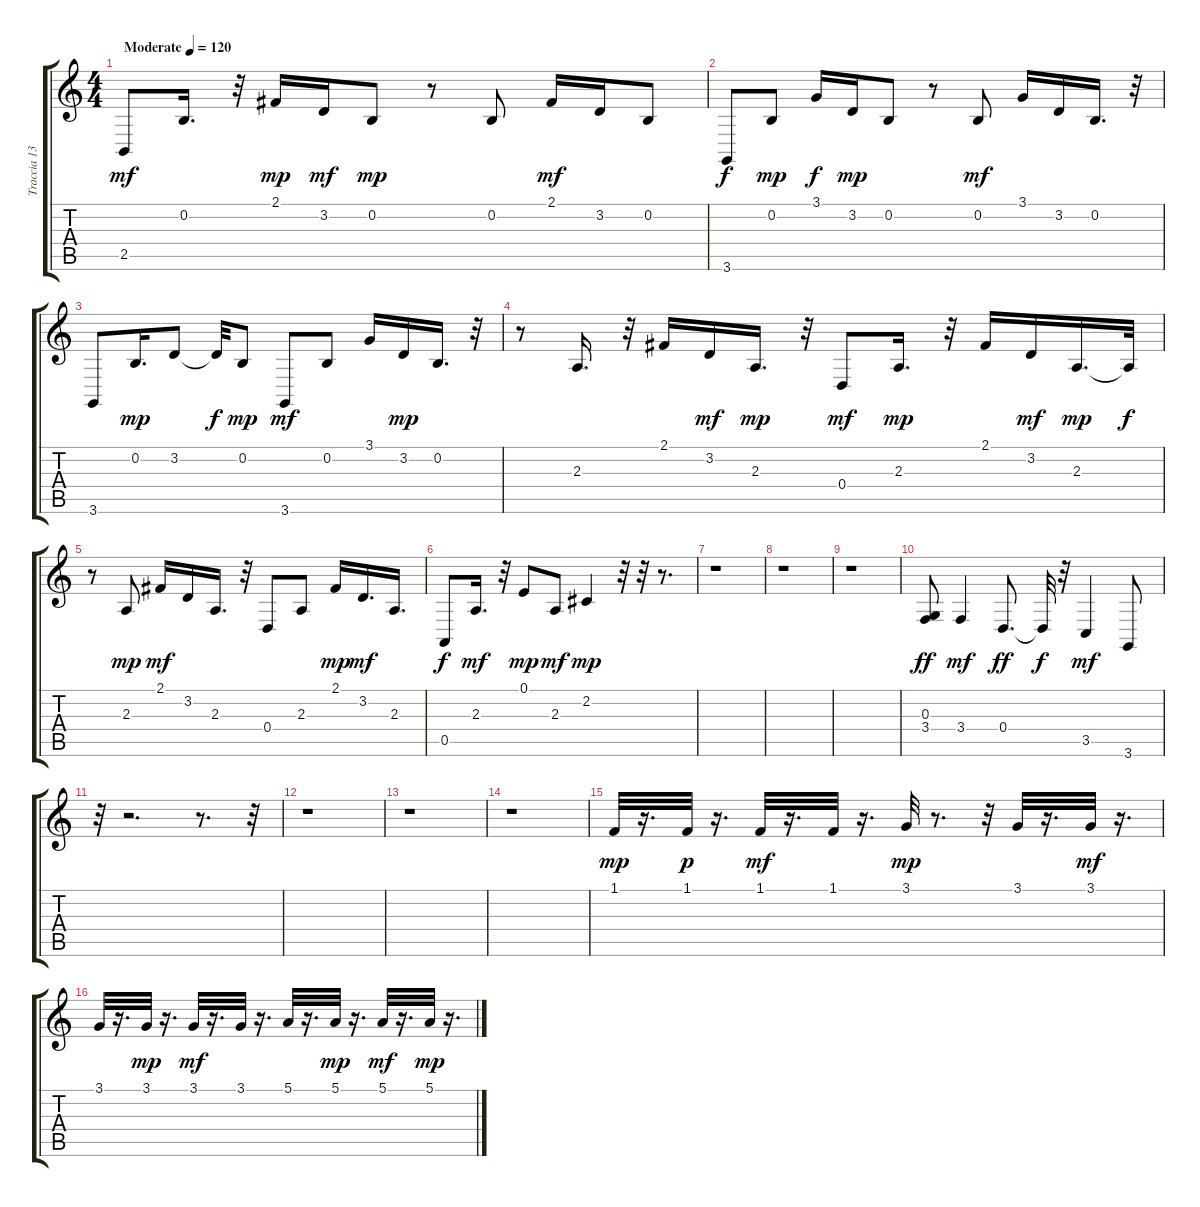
\track ("Traccia 13" "Traccia 13") {instrument lead5charang}
\staff {score tabs}
\tuning (E4 B3 G3 D3 A2 E2) {hide}
\ts (4 4)
\tempo (120 "Moderate")
\clef g2
\ks c
2.5.8{dy mf instrument lead5charang} 0.2.16{d} r.32 2.1.16{dy mp} 3.2.16{dy mf} 0.2.8{dy mp} r.8 0.2.8 2.1.16{dy mf} 3.2.16 0.2.8 |
3.6.8{dy f} 0.2.8{dy mp} 3.1.16{dy f} 3.2.16{dy mp} 0.2.8 r.8 0.2.8{dy mf} 3.1.16 3.2.16 0.2.16{d} r.32 |
3.6.8 0.2.16{d dy mp} 3.2.8 3.2{t}.32{dy f} 0.2.8{dy mp} 3.6.8{dy mf} 0.2.8 3.1.16 3.2.16{dy mp} 0.2.16{d} r.32 |
r.8 2.3.16{d} r.32 2.1.16 3.2.16{dy mf} 2.3.16{d dy mp} r.32 0.4.8{dy mf} 2.3.16{d dy mp} r.32 2.1.16 3.2.16{dy mf} 2.3.16{d dy mp} 2.3{t}.32{dy f} |
r.8 2.3.8{dy mp} 2.1.16{dy mf} 3.2.16 2.3.16{d} r.32 0.4.8 2.3.8 2.1.16{dy mp} 3.2.16{d dy mf} 2.3.16{d} |
0.5.8{dy f} 2.3.16{d dy mf} r.32 0.1.8{dy mp} 2.3.8{dy mf} 2.2.4{dy mp} r.32 r.32 r.8{d} |
r.1 |
r.1 |
r.1 |
(0.3 3.4).8{dy ff} 3.4.4{dy mf} 0.4.8{d dy ff} 0.4{t}.32{dy f} r.32 3.5.4{dy mf} 3.6.8 |
r.32 r.2{d} r.8{d} r.32 |
r.1 |
r.1 |
r.1 |
1.1.32{dy mp} r.16{d} 1.1.32{dy p} r.16{d} 1.1.32{dy mf} r.16{d} 1.1.32 r.16{d} 3.1.32{dy mp} r.8{d} r.32 3.1.32 r.16{d} 3.1.32{dy mf} r.16{d} |
3.1.32 r.16{d} 3.1.32{dy mp} r.16{d} 3.1.32{dy mf} r.16{d} 3.1.32 r.16{d} 5.1.32 r.16{d} 5.1.32{dy mp} r.16{d} 5.1.32{dy mf} r.16{d} 5.1.32{dy mp} r.16{d}
